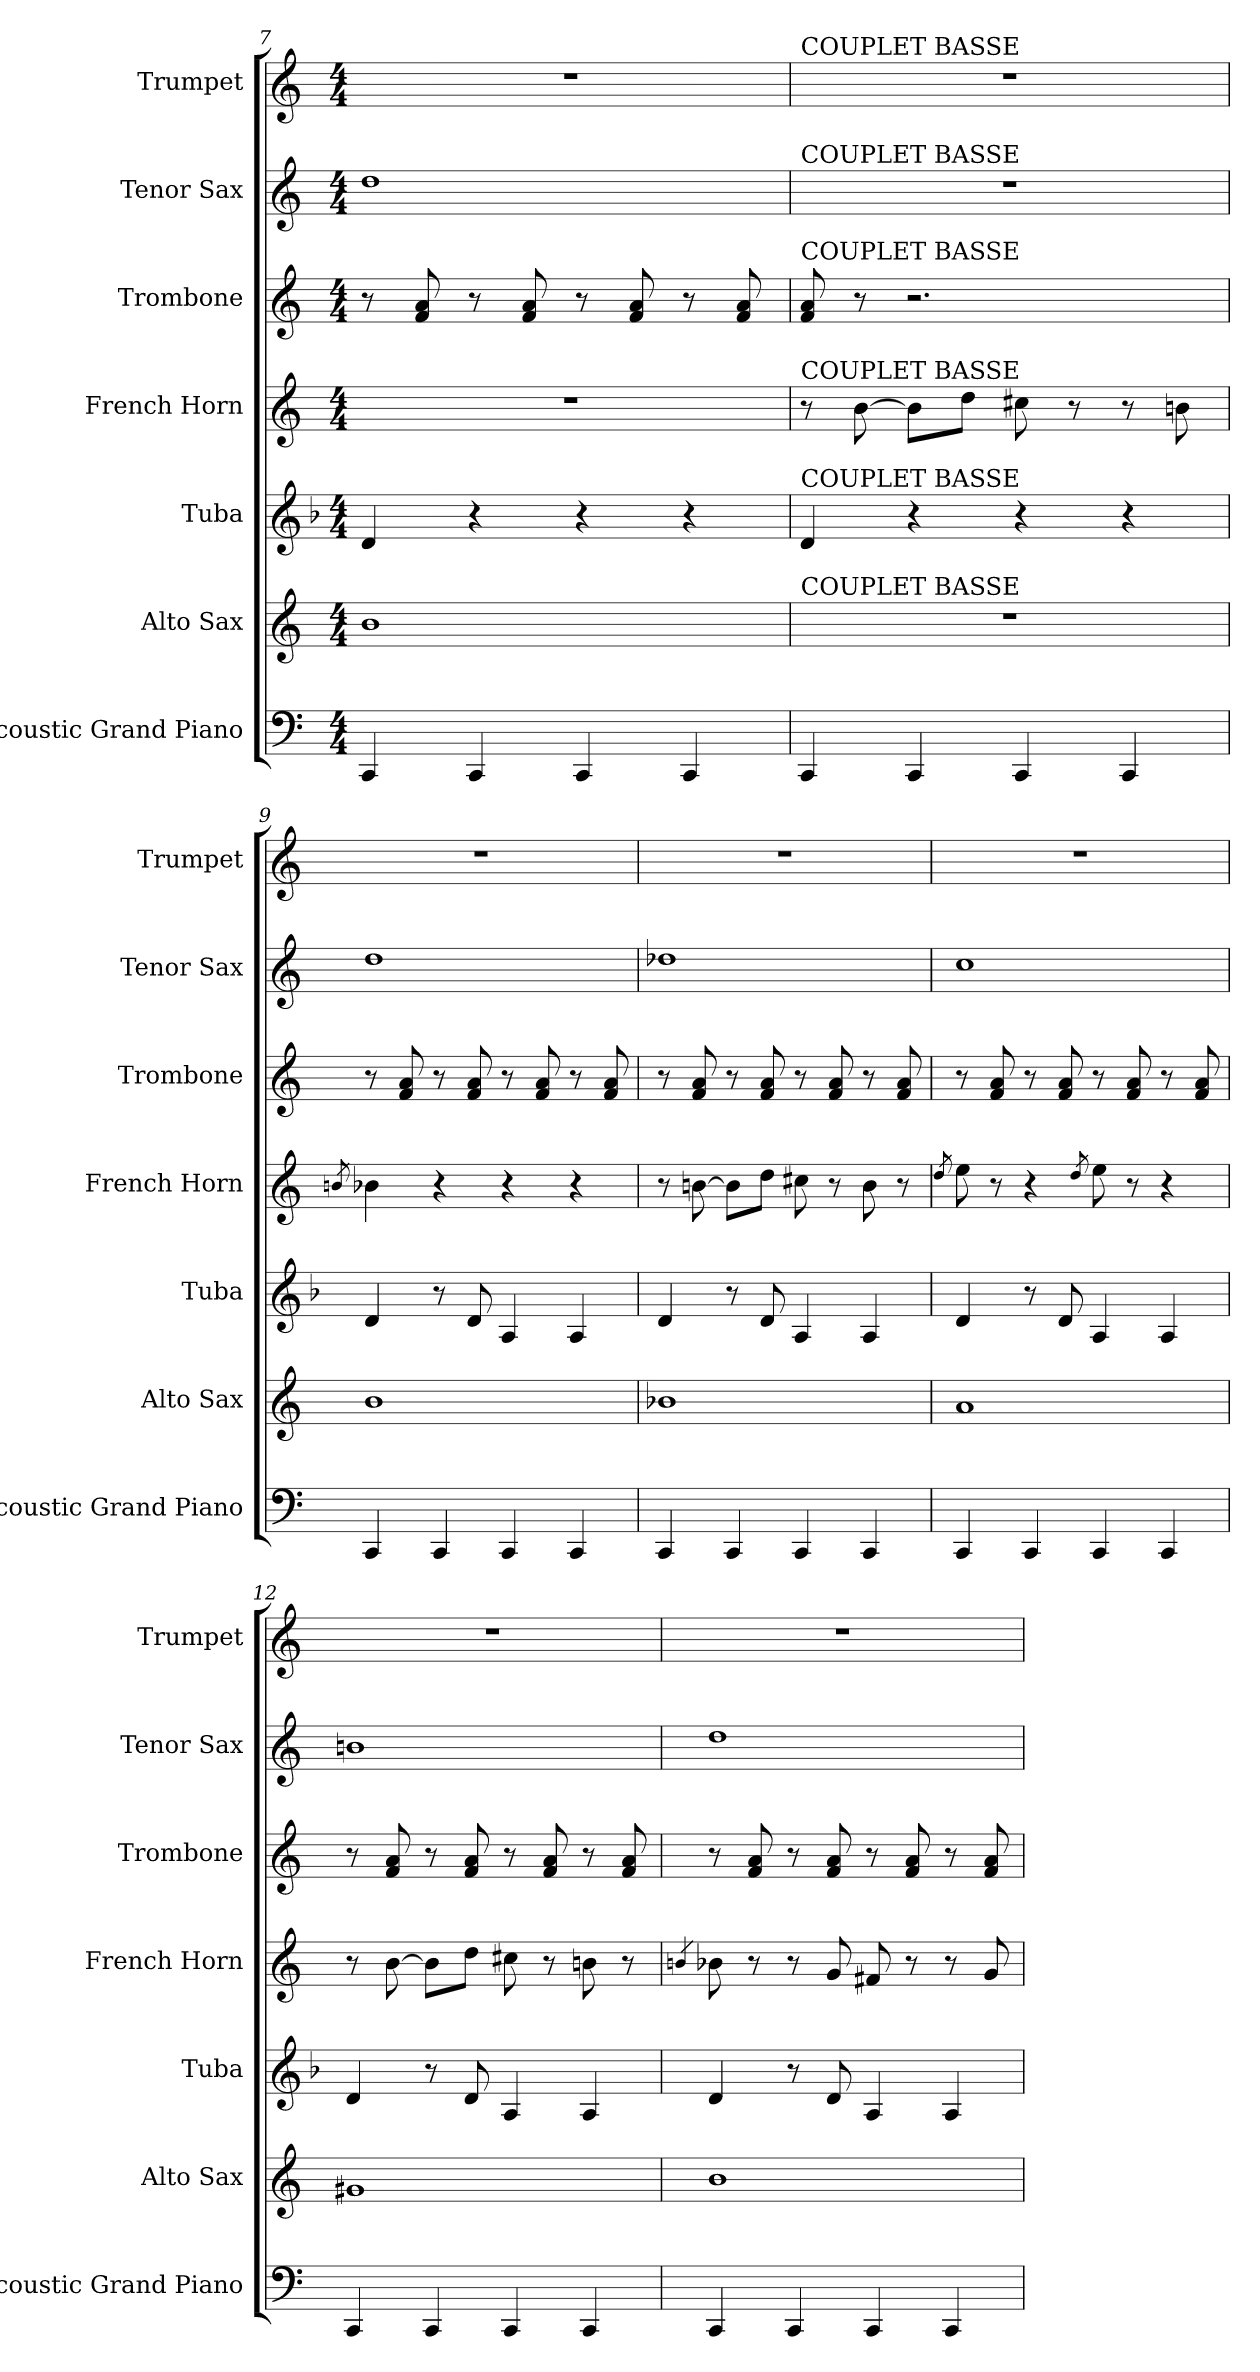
**kern	**kern	**kern	**kern	**kern	**kern	**kern
*part7	*part6	*part5	*part4	*part3	*part2	*part1
*staff7	*staff6	*staff5	*staff4	*staff3	*staff2	*staff1
*I"Acoustic Grand Piano	*I"Alto Sax	*I"Tuba	*I"French Horn	*I"Trombone	*I"Tenor Sax	*I"Trumpet
*I'Acoustic Grand Piano	*I'Alto Sax	*I'Tuba	*I'French Horn	*I'Trombone	*I'Tenor Sax	*I'Trumpet
*clefF4	*clefG2	*clefG2	*clefG2	*clefG2	*clefG2	*clefG2
*	*ITrd-2c-3	*ITrd15c26	*ITrd4c7	*ITrd8c14	*ITrd8c14	*ITrd1c2
*	*	*k[b-]	*	*	*	*
*M4/4	*M4/4	*M4/4	*M4/4	*M4/4	*M4/4	*M4/4
=7	=7	=7	=7	=7	=7	=7
4CC	1dd	4DD	1r	8r	1d	1r
.	.	.	.	8F 8A	.	.
4CC	.	4r	.	8r	.	.
.	.	.	.	8F 8A	.	.
4CC	.	4r	.	8r	.	.
.	.	.	.	8F 8A	.	.
4CC	.	4r	.	8r	.	.
.	.	.	.	8F 8A	.	.
=8	=8	=8	=8	=8	=8	=8
!	!	!	!	!	!	!LO:TX:a:t=COUPLET BASSE
!	!	!	!	!	!LO:TX:a:t=COUPLET BASSE	!
!	!	!	!	!LO:TX:a:t=COUPLET BASSE	!	!
!	!	!	!LO:TX:a:t=COUPLET BASSE	!	!	!
!	!	!LO:TX:a:t=COUPLET BASSE	!	!	!	!
!	!LO:TX:a:t=COUPLET BASSE	!	!	!	!	!
4CC	1r	4DD	8r	8F 8A	1r	1r
.	.	.	[8e	8r	.	.
4CC	.	4r	8eL]	2.r	.	.
.	.	.	8gJ	.	.	.
4CC	.	4r	8f#X	.	.	.
.	.	.	8r	.	.	.
4CC	.	4r	8r	.	.	.
.	.	.	8en	.	.	.
=9	=9	=9	=9	=9	=9	=9
.	.	.	8qen	.	.	.
4CC	1dd	4DD	4e-X	8r	1d	1r
.	.	.	.	8F 8A	.	.
4CC	.	8r	4r	8r	.	.
.	.	8DD	.	8F 8A	.	.
4CC	.	4AAA	4r	8r	.	.
.	.	.	.	8F 8A	.	.
4CC	.	4AAA	4r	8r	.	.
.	.	.	.	8F 8A	.	.
=10	=10	=10	=10	=10	=10	=10
4CC	1dd-X	4DD	8r	8r	1d-X	1r
.	.	.	[8en	8F 8A	.	.
4CC	.	8r	8eL]	8r	.	.
.	.	8DD	8gJ	8F 8A	.	.
4CC	.	4AAA	8f#X	8r	.	.
.	.	.	8r	8F 8A	.	.
4CC	.	4AAA	8e	8r	.	.
.	.	.	8r	8F 8A	.	.
=11	=11	=11	=11	=11	=11	=11
.	.	.	8qg	.	.	.
4CC	1cc	4DD	8a	8r	1c	1r
.	.	.	8r	8F 8A	.	.
4CC	.	8r	4r	8r	.	.
.	.	8DD	.	8F 8A	.	.
.	.	.	8qg	.	.	.
4CC	.	4AAA	8a	8r	.	.
.	.	.	8r	8F 8A	.	.
4CC	.	4AAA	4r	8r	.	.
.	.	.	.	8F 8A	.	.
=12	=12	=12	=12	=12	=12	=12
4CC	1bn	4DD	8r	8r	1Bn	1r
.	.	.	[8e	8F 8A	.	.
4CC	.	8r	8eL]	8r	.	.
.	.	8DD	8gJ	8F 8A	.	.
4CC	.	4AAA	8f#X	8r	.	.
.	.	.	8r	8F 8A	.	.
4CC	.	4AAA	8en	8r	.	.
.	.	.	8r	8F 8A	.	.
=13	=13	=13	=13	=13	=13	=13
.	.	.	4qen	.	.	.
4CC	1dd	4DD	8e-X	8r	1d	1r
.	.	.	8r	8F 8A	.	.
4CC	.	8r	8r	8r	.	.
.	.	8DD	8c	8F 8A	.	.
4CC	.	4AAA	8Bn	8r	.	.
.	.	.	8r	8F 8A	.	.
4CC	.	4AAA	8r	8r	.	.
.	.	.	8c	8F 8A	.	.
=	=	=	=	=	=	=
*-	*-	*-	*-	*-	*-	*-
